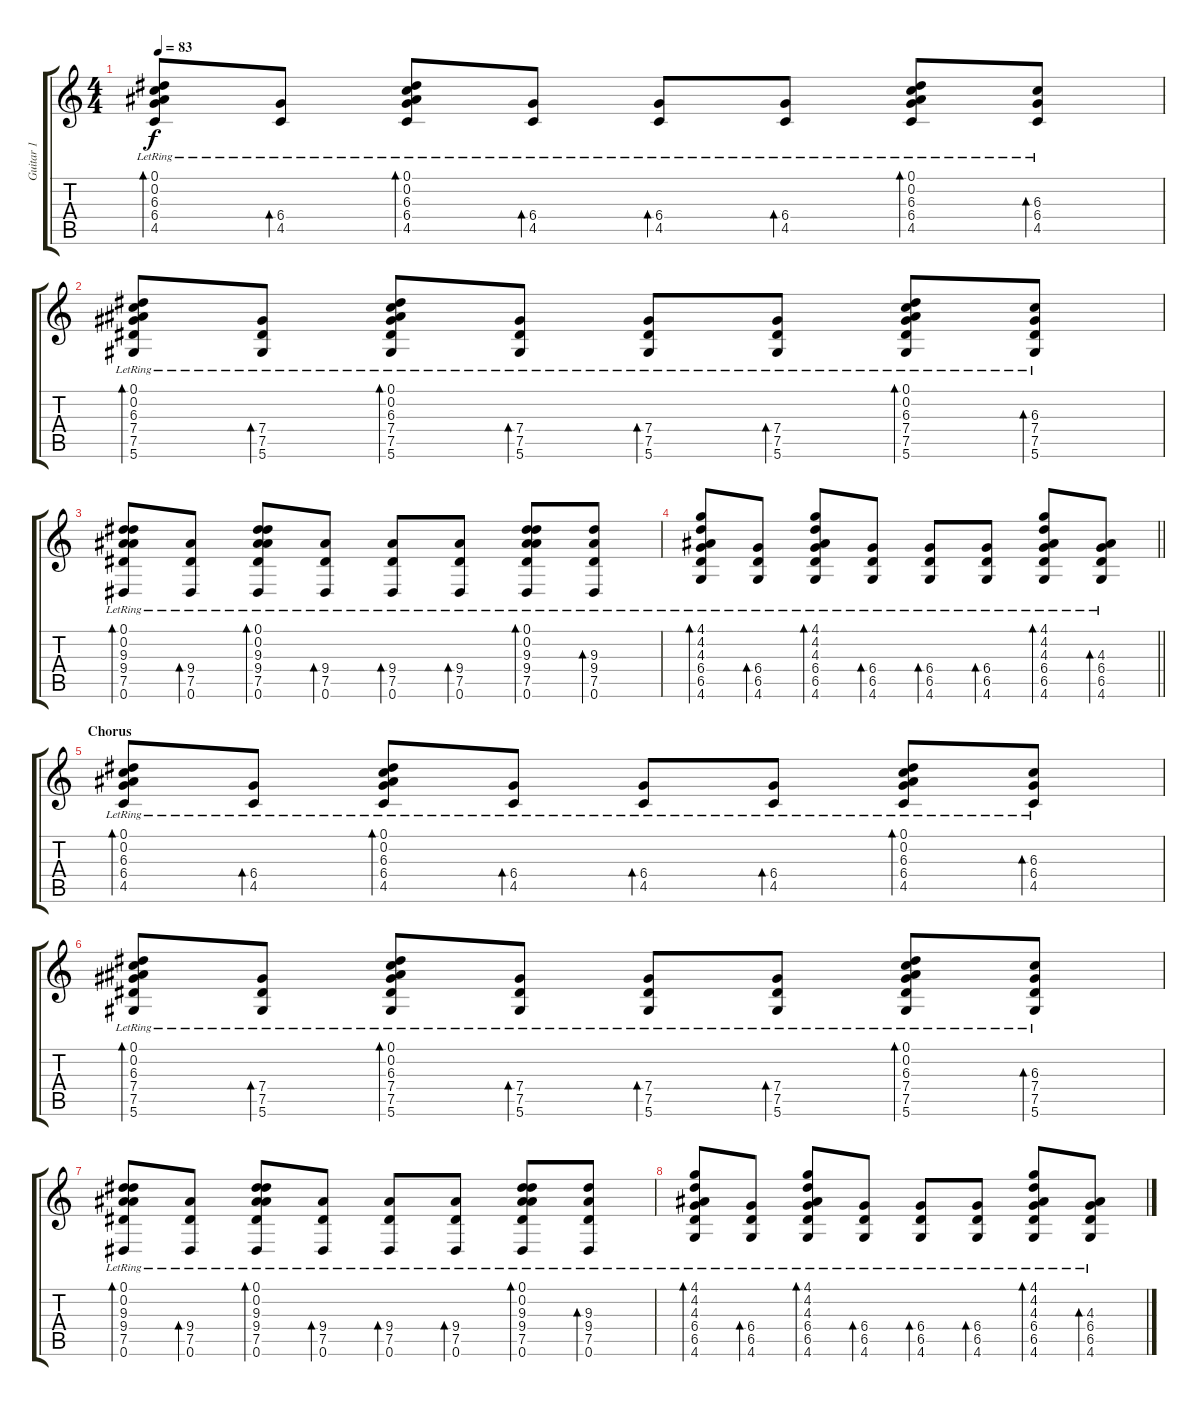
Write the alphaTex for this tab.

\track ("Guitar 1" "Guitar 1") {instrument acousticguitarsteel}
\staff {score tabs}
\tuning (Eb4 Bb3 Gb3 Db3 Ab2 Eb2) {hide}
\ts (4 4)
\tempo 83
\clef g2
\ks c
(0.1{lr} 0.2{lr} 6.3{lr} 6.4{lr} 4.5{lr}).8{bd 30 dy f} (6.4{lr} 4.5{lr}).8{bd 30} (0.1{lr} 0.2{lr} 6.3{lr} 6.4{lr} 4.5{lr}).8{bd 30} (6.4{lr} 4.5{lr}).8{bd 30} (6.4{lr} 4.5{lr}).8{bd 30} (6.4{lr} 4.5{lr}).8{bd 30} (0.1{lr} 0.2{lr} 6.3{lr} 6.4{lr} 4.5{lr}).8{bd 30} (6.3{lr} 6.4{lr} 4.5{lr}).8{bd 30} |
(0.1{lr} 0.2{lr} 6.3{lr} 7.4{lr} 7.5{lr} 5.6{lr}).8{bd 30} (7.4{lr} 7.5{lr} 5.6{lr}).8{bd 30} (0.1{lr} 0.2{lr} 6.3{lr} 7.4{lr} 7.5{lr} 5.6{lr}).8{bd 30} (7.4{lr} 7.5{lr} 5.6{lr}).8{bd 30} (7.4{lr} 7.5{lr} 5.6{lr}).8{bd 30} (7.4{lr} 7.5{lr} 5.6{lr}).8{bd 30} (0.1{lr} 0.2{lr} 6.3{lr} 7.4{lr} 7.5{lr} 5.6{lr}).8{bd 30} (6.3{lr} 7.4{lr} 7.5{lr} 5.6{lr}).8{bd 30} |
(0.1{lr} 0.2{lr} 9.3{lr} 9.4{lr} 7.5{lr} 0.6{lr}).8{bd 30} (9.4{lr} 7.5{lr} 0.6{lr}).8{bd 30} (0.1{lr} 0.2{lr} 9.3{lr} 9.4{lr} 7.5{lr} 0.6{lr}).8{bd 30} (9.4{lr} 7.5{lr} 0.6{lr}).8{bd 30} (9.4{lr} 7.5{lr} 0.6{lr}).8{bd 30} (9.4{lr} 7.5{lr} 0.6{lr}).8{bd 30} (0.1{lr} 0.2{lr} 9.3{lr} 9.4{lr} 7.5{lr} 0.6{lr}).8{bd 30} (9.3{lr} 9.4{lr} 7.5{lr} 0.6{lr}).8{bd 30} |
\barLineRight lightlight
(4.1{lr} 4.2{lr} 4.3{lr} 6.4{lr} 6.5{lr} 4.6{lr}).8{bd 30} (6.4{lr} 6.5{lr} 4.6{lr}).8{bd 30} (4.1{lr} 4.2{lr} 4.3{lr} 6.4{lr} 6.5{lr} 4.6{lr}).8{bd 30} (6.4{lr} 6.5{lr} 4.6{lr}).8{bd 30} (6.4{lr} 6.5{lr} 4.6{lr}).8{bd 30} (6.4{lr} 6.5{lr} 4.6{lr}).8{bd 30} (4.1{lr} 4.2{lr} 4.3{lr} 6.4{lr} 6.5{lr} 4.6{lr}).8{bd 30} (4.3{lr} 6.4{lr} 6.5{lr} 4.6{lr}).8{bd 30} |
\section ("" "Chorus")
(0.1{lr} 0.2{lr} 6.3{lr} 6.4{lr} 4.5{lr}).8{bd 30} (6.4{lr} 4.5{lr}).8{bd 30} (0.1{lr} 0.2{lr} 6.3{lr} 6.4{lr} 4.5{lr}).8{bd 30} (6.4{lr} 4.5{lr}).8{bd 30} (6.4{lr} 4.5{lr}).8{bd 30} (6.4{lr} 4.5{lr}).8{bd 30} (0.1{lr} 0.2{lr} 6.3{lr} 6.4{lr} 4.5{lr}).8{bd 30} (6.3{lr} 6.4{lr} 4.5{lr}).8{bd 30} |
(0.1{lr} 0.2{lr} 6.3{lr} 7.4{lr} 7.5{lr} 5.6{lr}).8{bd 30} (7.4{lr} 7.5{lr} 5.6{lr}).8{bd 30} (0.1{lr} 0.2{lr} 6.3{lr} 7.4{lr} 7.5{lr} 5.6{lr}).8{bd 30} (7.4{lr} 7.5{lr} 5.6{lr}).8{bd 30} (7.4{lr} 7.5{lr} 5.6{lr}).8{bd 30} (7.4{lr} 7.5{lr} 5.6{lr}).8{bd 30} (0.1{lr} 0.2{lr} 6.3{lr} 7.4{lr} 7.5{lr} 5.6{lr}).8{bd 30} (6.3{lr} 7.4{lr} 7.5{lr} 5.6{lr}).8{bd 30} |
(0.1{lr} 0.2{lr} 9.3{lr} 9.4{lr} 7.5{lr} 0.6{lr}).8{bd 30} (9.4{lr} 7.5{lr} 0.6{lr}).8{bd 30} (0.1{lr} 0.2{lr} 9.3{lr} 9.4{lr} 7.5{lr} 0.6{lr}).8{bd 30} (9.4{lr} 7.5{lr} 0.6{lr}).8{bd 30} (9.4{lr} 7.5{lr} 0.6{lr}).8{bd 30} (9.4{lr} 7.5{lr} 0.6{lr}).8{bd 30} (0.1{lr} 0.2{lr} 9.3{lr} 9.4{lr} 7.5{lr} 0.6{lr}).8{bd 30} (9.3{lr} 9.4{lr} 7.5{lr} 0.6{lr}).8{bd 30} |
(4.1{lr} 4.2{lr} 4.3{lr} 6.4{lr} 6.5{lr} 4.6{lr}).8{bd 30} (6.4{lr} 6.5{lr} 4.6{lr}).8{bd 30} (4.1{lr} 4.2{lr} 4.3{lr} 6.4{lr} 6.5{lr} 4.6{lr}).8{bd 30} (6.4{lr} 6.5{lr} 4.6{lr}).8{bd 30} (6.4{lr} 6.5{lr} 4.6{lr}).8{bd 30} (6.4{lr} 6.5{lr} 4.6{lr}).8{bd 30} (4.1{lr} 4.2{lr} 4.3{lr} 6.4{lr} 6.5{lr} 4.6{lr}).8{bd 30} (4.3{lr} 6.4{lr} 6.5{lr} 4.6{lr}).8{bd 30}
